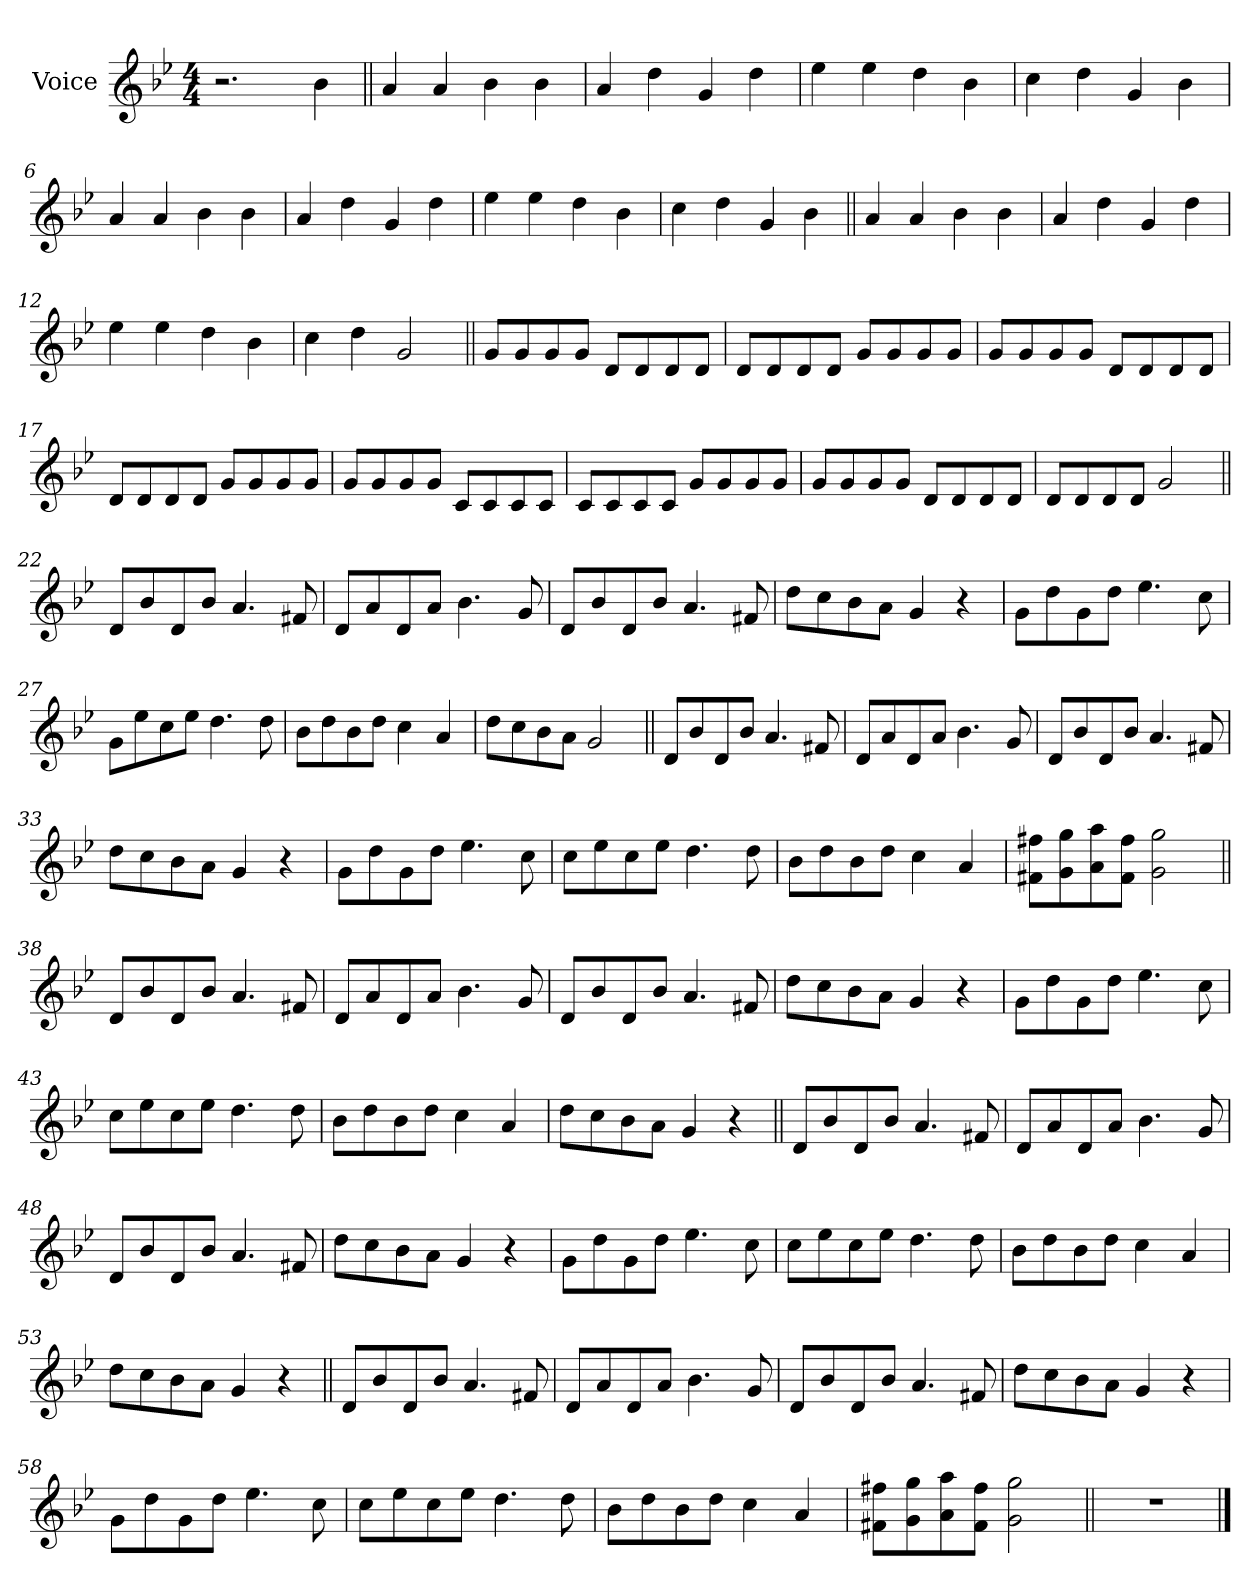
**kern
*part1
*staff1
*I"Voice
*I'Vc.
*clefG2
*k[b-e-]
*M4/4
=1
2.r
*MM90
4b-
=2||
4a
4a
4b-
4b-
=3
4a
4dd
4g
4dd
=4
4ee-
4ee-
4dd
4b-
=5
4cc
4dd
4g
4b-
=6
4a
4a
4b-
4b-
=7
4a
4dd
4g
4dd
=8
4ee-
4ee-
4dd
4b-
=9
4cc
4dd
4g
4b-
=10||
4a
4a
4b-
4b-
=11
4a
4dd
4g
4dd
=12
4ee-
4ee-
4dd
4b-
=13
4cc
4dd
2g
=14||
*MM140
8gL
8g
8g
8gJ
8dL
8d
8d
8dJ
=15
8dL
8d
8d
8dJ
8gL
8g
8g
8gJ
=16
8gL
8g
8g
8gJ
8dL
8d
8d
8dJ
=17
8dL
8d
8d
8dJ
8gL
8g
8g
8gJ
=18
8gL
8g
8g
8gJ
8cL
8c
8c
8cJ
=19
8cL
8c
8c
8cJ
8gL
8g
8g
8gJ
=20
8gL
8g
8g
8gJ
8dL
8d
8d
8dJ
=21
8dL
8d
8d
8dJ
2g
=22||
8dL
8b-
8d
8b-J
4.a
8f#X
=23
8dL
8a
8d
8aJ
4.b-
8g
=24
8dL
8b-
8d
8b-J
4.a
8f#X
=25
8ddL
8cc
8b-
8aJ
4g
4r
=26
8gL
8dd
8g
8ddJ
4.ee-
8cc
=27
8gL
8ee-
8cc
8ee-J
4.dd
8dd
=28
8b-L
8dd
8b-
8ddJ
4cc
4a
=29
8ddL
8cc
8b-
8aJ
2g
=30||
8dL
8b-
8d
8b-J
4.a
8f#X
=31
8dL
8a
8d
8aJ
4.b-
8g
=32
8dL
8b-
8d
8b-J
4.a
8f#X
=33
8ddL
8cc
8b-
8aJ
4g
4r
=34
8gL
8dd
8g
8ddJ
4.ee-
8cc
=35
8ccL
8ee-
8cc
8ee-J
4.dd
8dd
=36
8b-L
8dd
8b-
8ddJ
4cc
4a
=37
8f#X 8ff#XL
8g 8gg
8a 8aa
8f# 8ff#J
2g 2gg
=38||
8dL
8b-
8d
8b-J
4.a
8f#X
=39
8dL
8a
8d
8aJ
4.b-
8g
=40
8dL
8b-
8d
8b-J
4.a
8f#X
=41
8ddL
8cc
8b-
8aJ
4g
4r
=42
8gL
8dd
8g
8ddJ
4.ee-
8cc
=43
8ccL
8ee-
8cc
8ee-J
4.dd
8dd
=44
8b-L
8dd
8b-
8ddJ
4cc
4a
=45
8ddL
8cc
8b-
8aJ
4g
4r
=46||
8dL
8b-
8d
8b-J
4.a
8f#X
=47
8dL
8a
8d
8aJ
4.b-
8g
=48
8dL
8b-
8d
8b-J
4.a
8f#X
=49
8ddL
8cc
8b-
8aJ
4g
4r
=50
8gL
8dd
8g
8ddJ
4.ee-
8cc
=51
8ccL
8ee-
8cc
8ee-J
4.dd
8dd
=52
8b-L
8dd
8b-
8ddJ
4cc
4a
=53
8ddL
8cc
8b-
8aJ
4g
4r
=54||
8dL
8b-
8d
8b-J
4.a
8f#X
=55
8dL
8a
8d
8aJ
4.b-
8g
=56
8dL
8b-
8d
8b-J
4.a
8f#X
=57
8ddL
8cc
8b-
8aJ
4g
4r
=58
8gL
8dd
8g
8ddJ
4.ee-
8cc
=59
8ccL
8ee-
8cc
8ee-J
4.dd
8dd
=60
8b-L
8dd
8b-
8ddJ
4cc
4a
=61
8f#X 8ff#XL
8g 8gg
8a 8aa
8f# 8ff#J
2g 2gg
=62||
1r
==
*-
